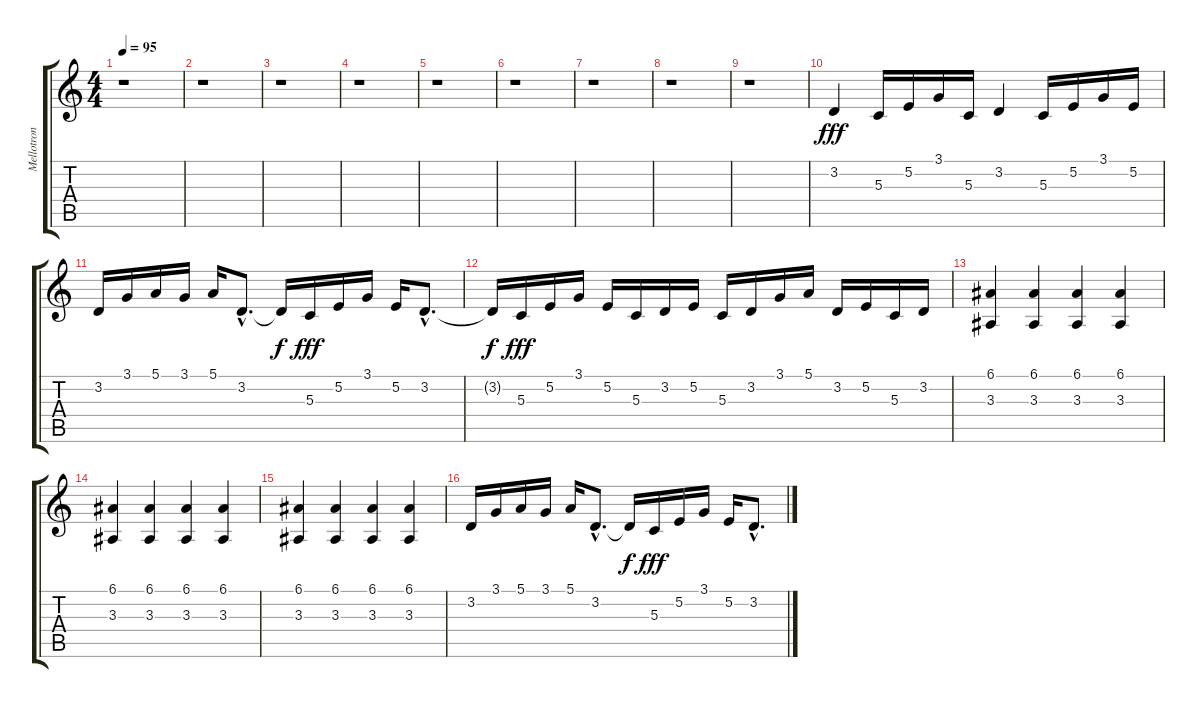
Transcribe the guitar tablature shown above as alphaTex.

\track ("Mellotron" "Mellotron") {instrument flute}
\staff {score tabs}
\tuning (E4 B3 G3 D3 A2 E2) {hide}
\ts (4 4)
\tempo 95
\clef g2
\ks c
r.1{dy fff} |
r.1 |
r.1 |
r.1 |
r.1 |
r.1 |
r.1 |
r.1 |
r.1 |
3.2.4{instrument whistle} 5.3.16 5.2.16 3.1.16 5.3.16 3.2.4 5.3.16 5.2.16 3.1.16 5.2.16 |
3.2.16 3.1.16 5.1.16 3.1.16 5.1.16 3.2{hac}.8{d} 3.2{t}.16{dy f} 5.3.16{dy fff} 5.2.16 3.1.16 5.2.16 3.2{hac}.8{d} |
3.2{t}.16{dy f} 5.3.16{dy fff} 5.2.16 3.1.16 5.2.16 5.3.16 3.2.16 5.2.16 5.3.16 3.2.16 3.1.16 5.1.16 3.2.16 5.2.16 5.3.16 3.2.16 |
(6.1 3.3).4{volume 13 instrument acousticgrandpiano} (6.1 3.3).4 (6.1 3.3).4 (6.1 3.3).4 |
(6.1 3.3).4{volume 13 instrument acousticgrandpiano} (6.1 3.3).4 (6.1 3.3).4 (6.1 3.3).4 |
(6.1 3.3).4{volume 13 instrument acousticgrandpiano} (6.1 3.3).4 (6.1 3.3).4 (6.1 3.3).4 |
3.2.16{instrument whistle} 3.1.16 5.1.16 3.1.16 5.1.16 3.2{hac}.8{d} 3.2{t}.16{dy f} 5.3.16{dy fff} 5.2.16 3.1.16 5.2.16 3.2{hac}.8{d}
